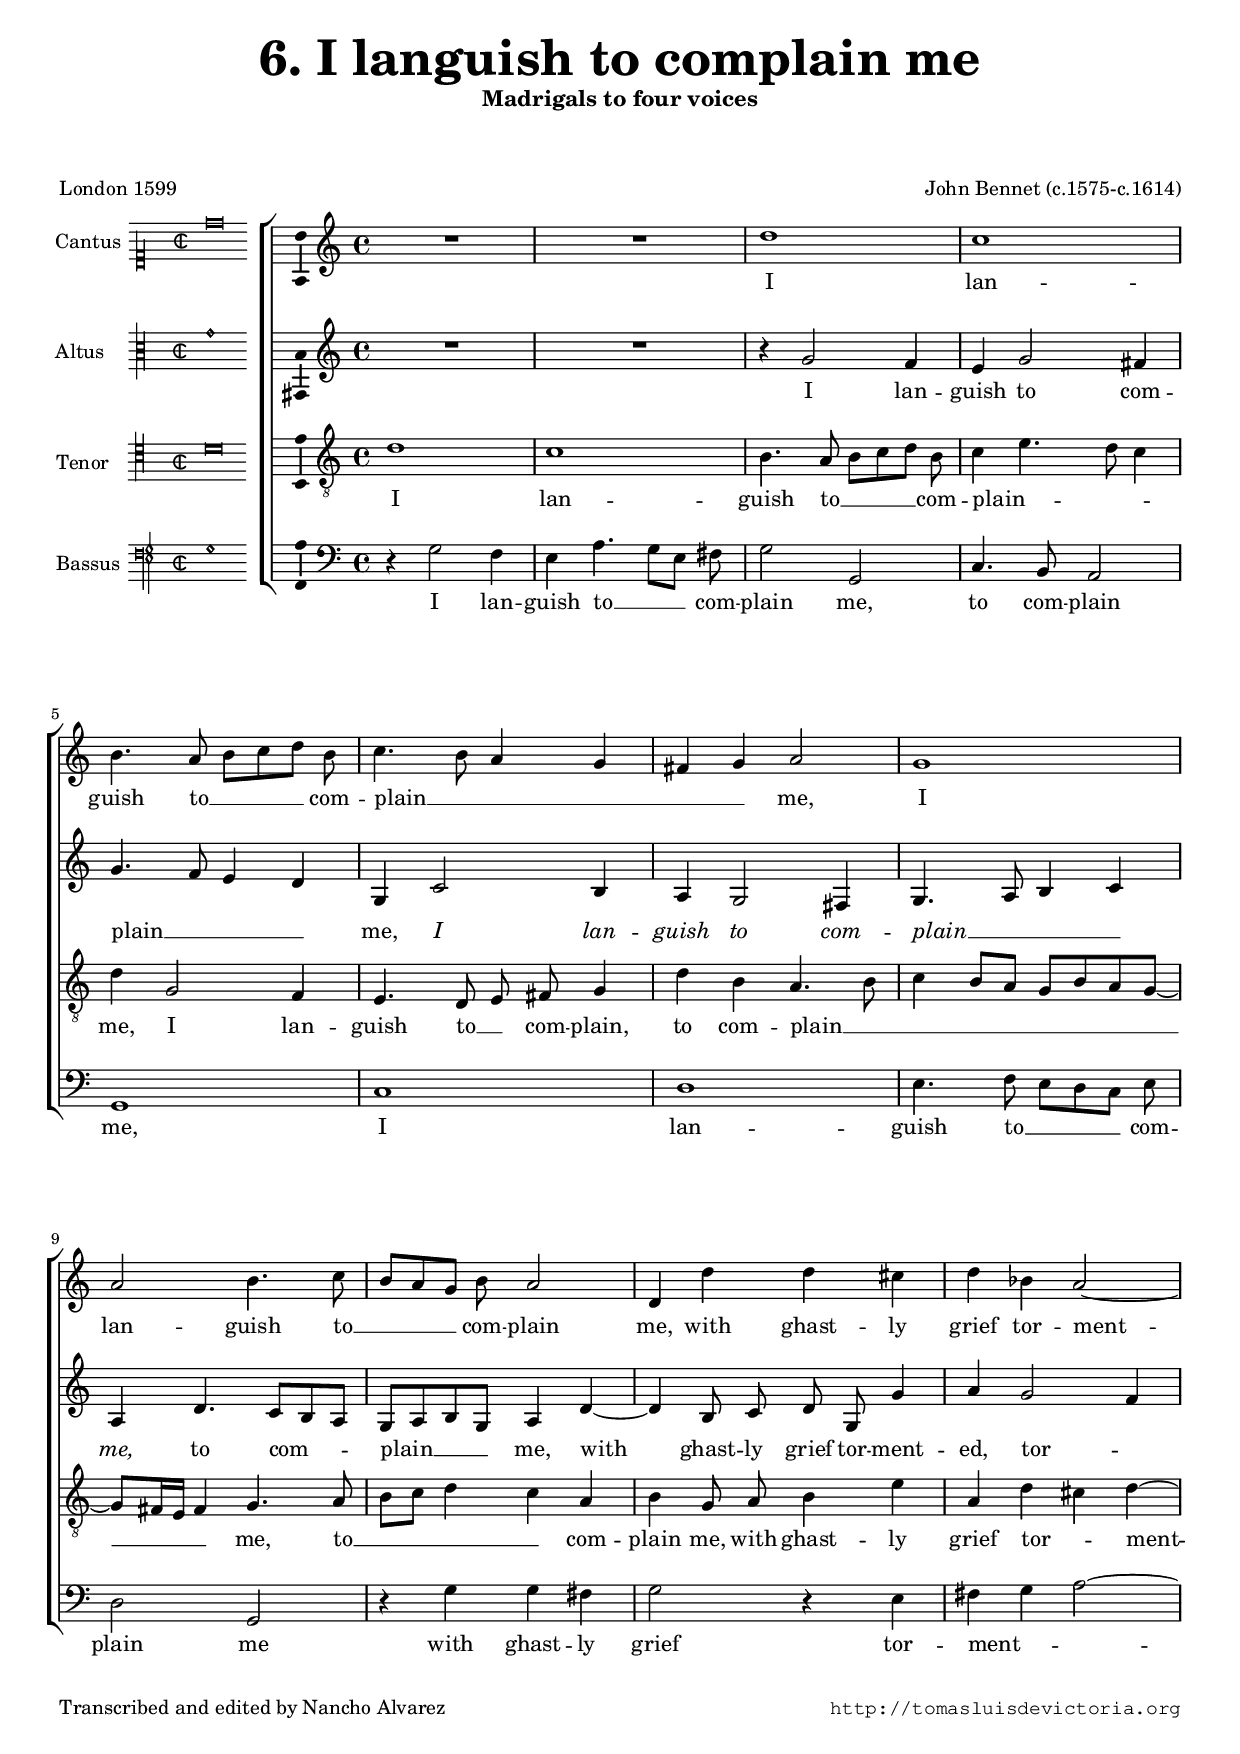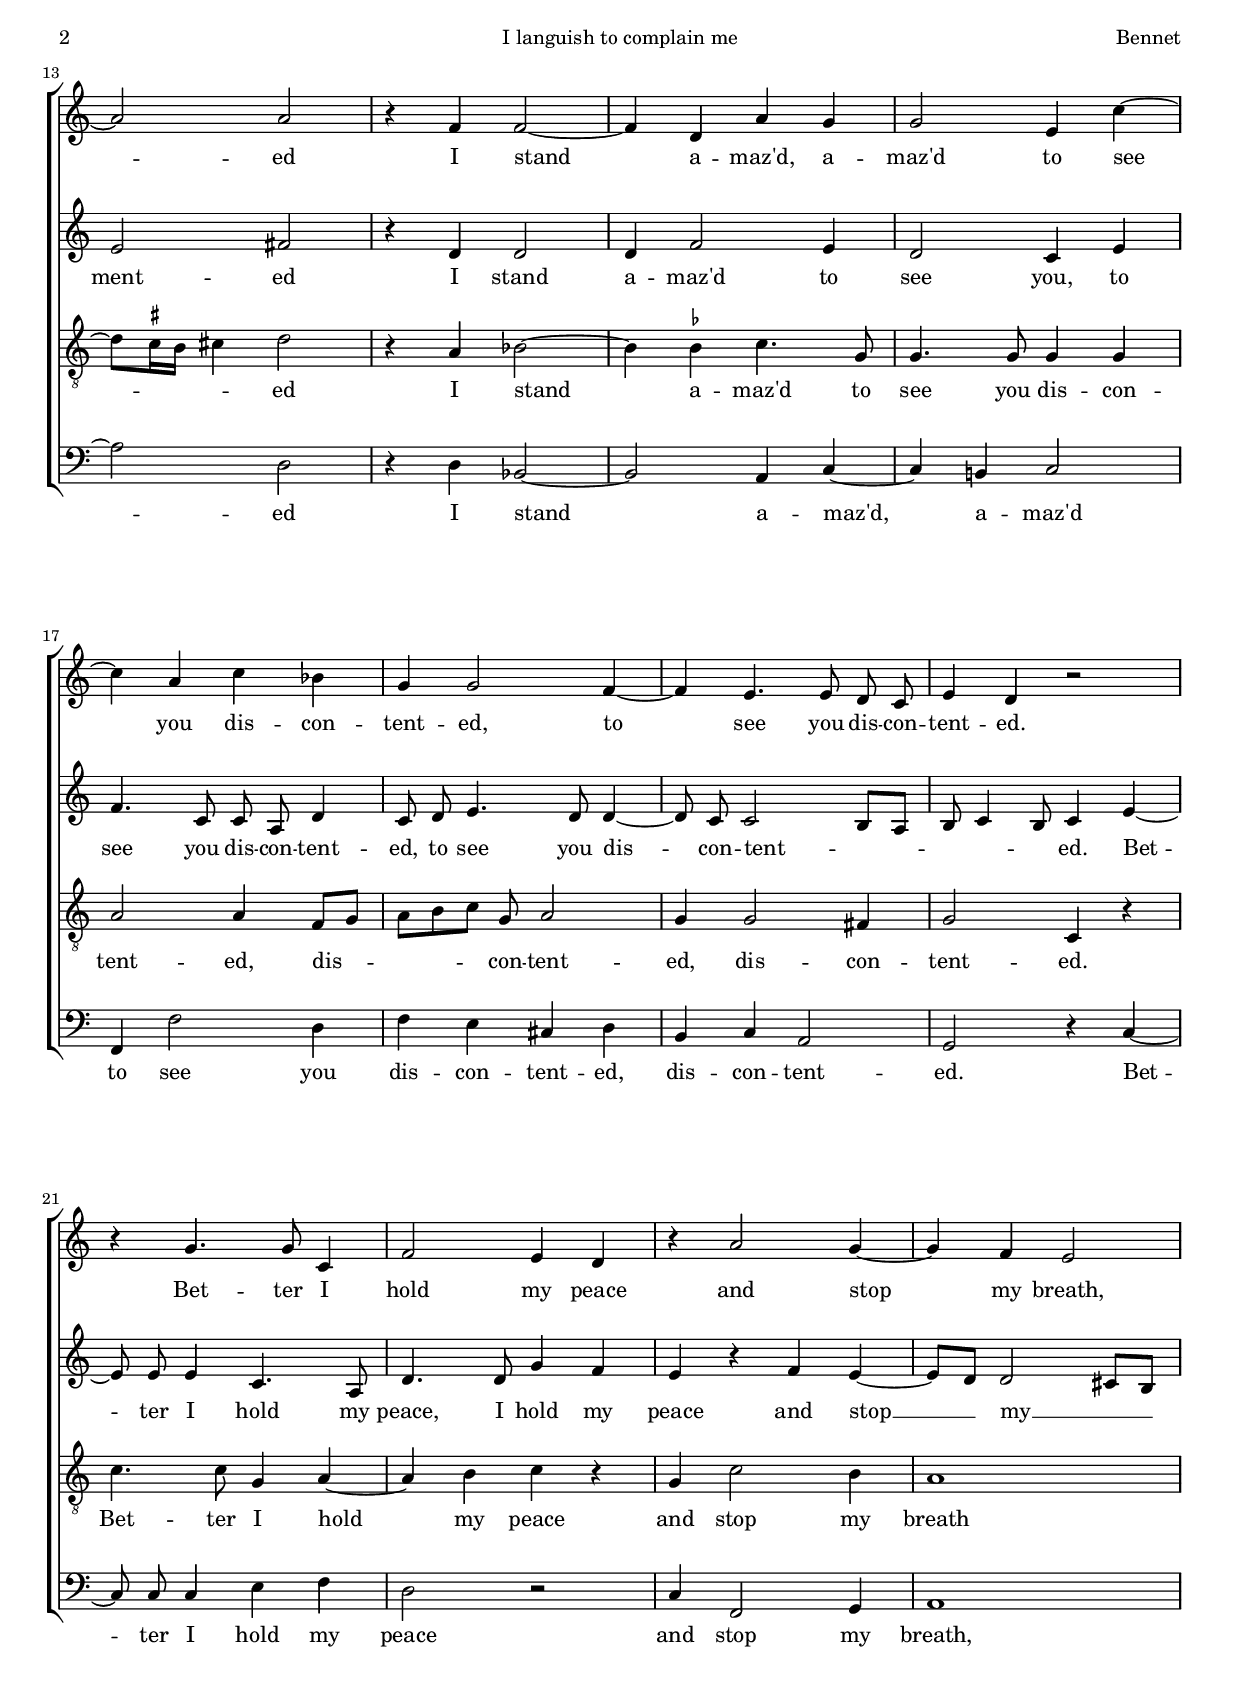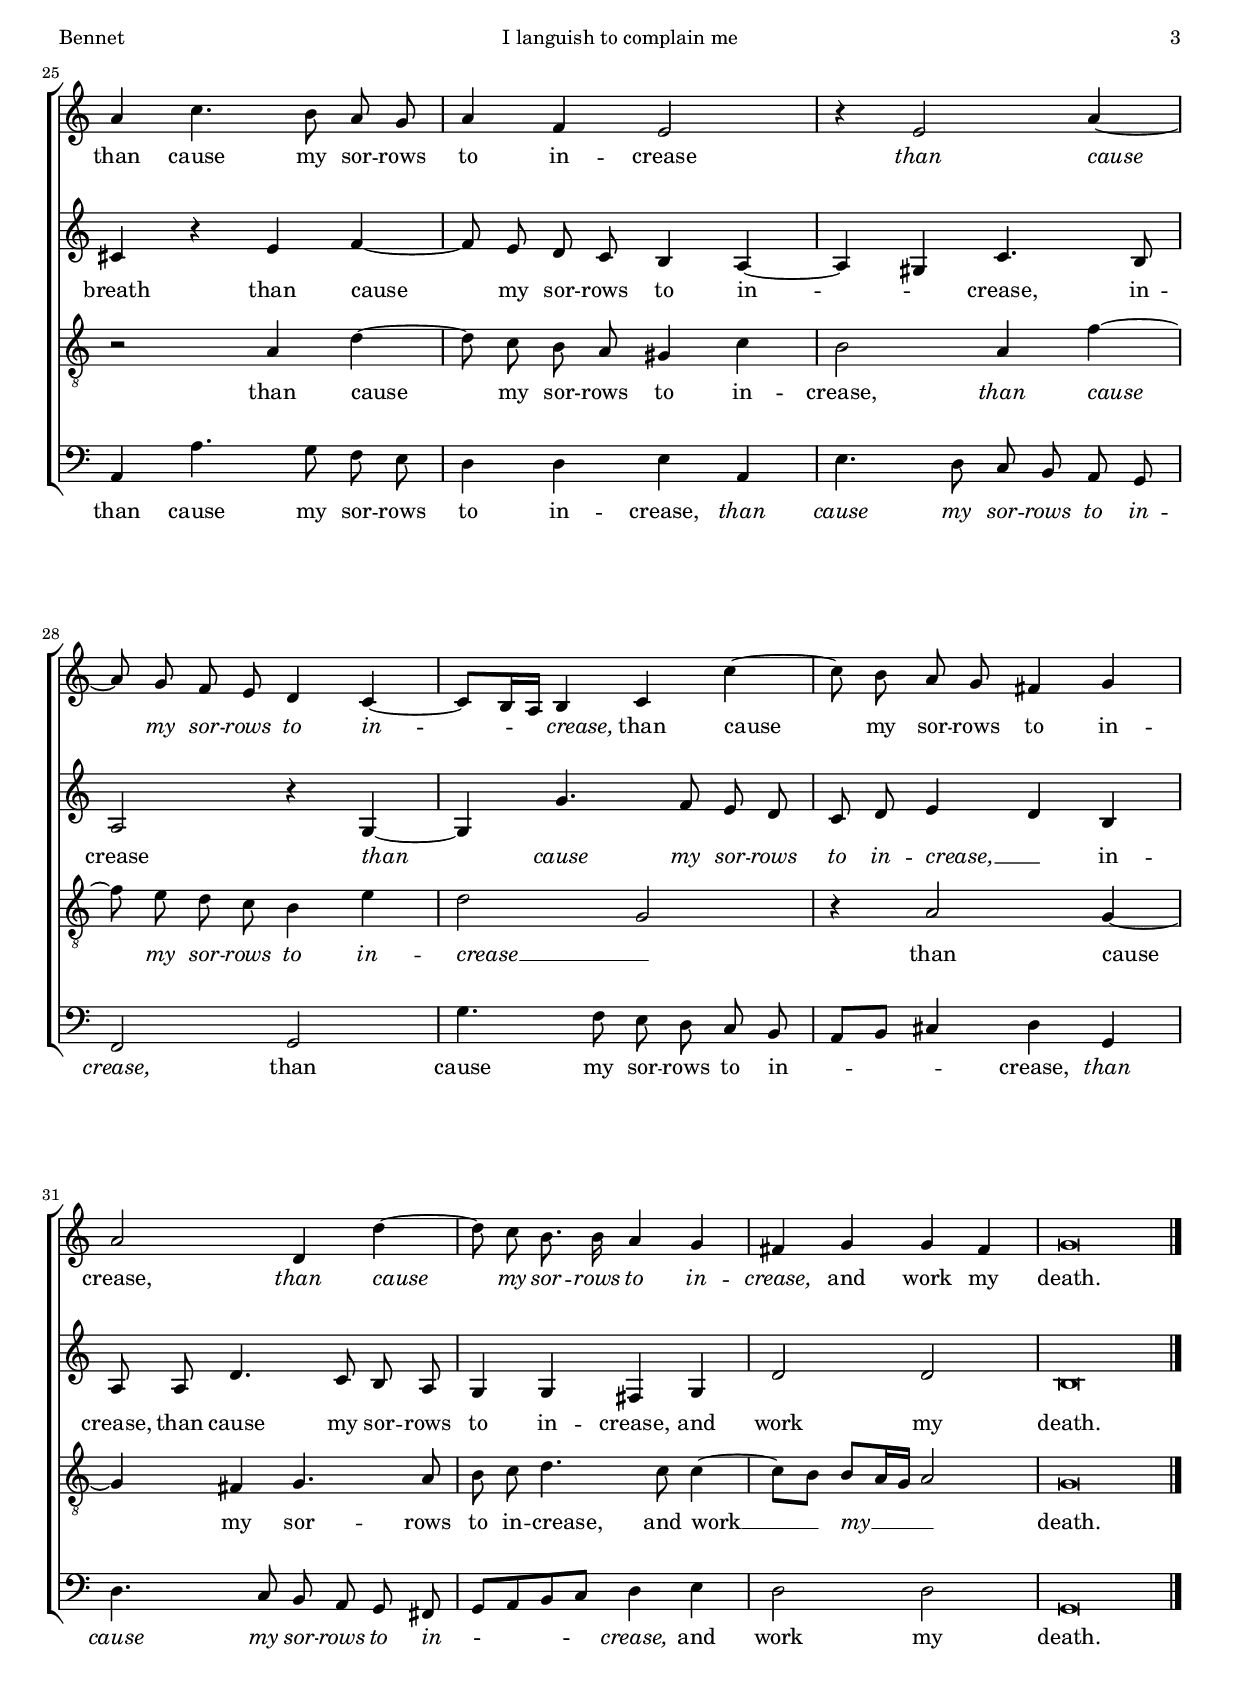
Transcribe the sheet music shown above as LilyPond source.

\version "2.18.0"

#(set-default-paper-size "a4")
#(set-global-staff-size 17.2)
#(ly:set-option 'point-and-click #f)
%mobile -s15.5 -i3.2

italicas=\override LyricText.font-shape = #'italic
rectas=\override LyricText.font-shape = #'upright
ss=\once \set suggestAccidentals = ##t
mtempo={\tempo 4 = 70}
mtempob={\tempo 4 = 35}
incipitwidth = 20
mt=#(define-music-function (parser location offset) (number?) ; move lyric text
      #{ \once \override LyricText.X-offset = -$offset #})


htitle="I languish to complain me"
hcomposer="Bennet"

\header {
	title=\markup{\fontsize #4 "6. I languish to complain me"}
	subtitle="Madrigals to four voices"
	subsubtitle=\markup{\null \vspace #2 }
	composer="John Bennet (c.1575-c.1614)"
        pdfauthor=\composer
	%opus="(-)"
	poet=\markup{"London 1599"} % Madrigalls to foure voyces newly published by Iohn Bennet his first works (1599)
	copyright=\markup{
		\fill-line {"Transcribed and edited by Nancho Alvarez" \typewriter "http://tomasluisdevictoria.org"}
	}
%	tagline=""
}

global={\key c \major \time 4/4
        \skip 1*34 \bar "|."
}


cantus=\relative c''{
	R1*2
	d1
	c
	b4. a8 b[ c d] b
	c4. b8 a4 g
	fis g a2
	g1
	a2 b4. c8
	b[ a g] b a2
	d,4 d' d cis
	d bes a2 ~
	a a
	r4 f f2 ~
	f4 d a'4 g
	g2 e4 c' ~
	c a c bes
	g g2 f4 ~
	f e4. e8 d c
	e4 d r2
	r4 g4. g8 c,4
	f2 e4 d
	r4 a'2 g4 ~
	g f e2
	a4 c4. b8 a g
	a4 f e2
	r4 e2 a4 ~
	a8 g f e d4 c ~
	c8[ b16 a] b4 c4 c' ~
	c8 b a g fis4 g
	a2 d,4 d' ~
	d8 c b8. b16 a4 g
	fis g g fis
	g\breve*1/2
}

altus=\relative c''{
	R1*2
	r4 g2 f4
	e g2 fis4
	g4. f8 e4 d
	g,4 c2 b4
	a g2 fis4
	g4. a8 b4 c
	a d4. c8[ b a]
	g[ a b g] a4 d ~
	d b8 c d g, g'4
	a g2 f4
	e2 fis
	r4 d d2
	d4 f2 e4 
	d2 c4 e
	f4. c8 c a d4
	c8 d e4. d8 d4 ~
	d8 c c2 b8[ a]
	b c4 b8 c4 e ~
	e8 e e4 c4. a8
	d4. d8 g4 f
	e r f e ~
	e8[ d] d2 cis8[ b]
	cis4 r e4 f ~
	f8 e d c b4 a ~
	a gis c4. b8
	a2 r4 g ~
	g g'4. f8 e d
	c d e4 d b
	a8 a d4. c8 b a
	g4 g fis g
	d'2 d
	b\breve*1/2
}

tenor=\relative c'{
	d1
	c
	b4. a8 b[ c d] b
	c4 e4. d8 c4
	d g,2 f4
	e4. d8 e fis g4
	d' b a4. b8
	c4 b8[ a] g[ b a g] ~
	g[ fis16 e] fis4 g4. a8
	b[ c] d4 c a % no esta claro
	b g8 a b4 e
	a, d cis d ~
	d8[ \ss cis16 b] cis!4 d2
	r4 a bes2 ~
	bes4 \ss bes c4. g8
	g4. g8 g4 g
	a2 a4 f8[ g]
	a[ b c] g a2
	g4 g2 fis4
	g2 c,4 r
	c'4. c8 g4 a ~
	a b c4 r
	g c2 b4
	a1
	r2 a4 d ~
	d8 c b a gis4 c
	b2 a4 f' ~
	f8 e d c b4 e
	d2 g,2
	r4 a2 g4 ~
	g fis g4. a8
	b8 c d4. c8 c4 ~
	c8[ b] b[ a16 g] a2
	g\breve*1/2
}

bassus=\relative c'{
	r4 g2 f4
	e a4. g8[ e] fis
	g2 g,
	c4. b8 a2
	g1
	c
	d
	e4. f8 e[ d c] e
	d2 g,
	r4 g' g fis
	g2 r4 e
	fis4 g  a2 ~
	a d,
	r4 d bes2 ~
	bes a4 c ~
	c b! c2
	f,4 f'2 d4
	f e cis d
	b c a2
	g r4 c ~
	c8 c c4 e4 f
	d2 r2
	c4 f,2 g4
	a1
	a4 a'4. g8 f e
	d4 d  e a,
	e'4. d8 c b a g
	f2 g
	g'4. f8 e d c b
	a[ b] cis4 d g,
	d'4. c8 b a g fis
	g[ a b c] d4 e
	d2 d
	g,\breve*1/2
}

textocantus=\lyricmode{
I lan -- guish to __ _ com -- plain __ _ _ _ _ _ me, % plaine
I lan -- guish to __ _ com -- plain me,
with ghast -- ly grief tor -- ment -- ed % gastly griefe
I stand a -- maz'd, a -- maz'd % ,
to see you dis -- con -- tent -- ed,
to see you dis -- con -- tent -- ed.
Bet -- ter I hold my peace
and stop my breath,
than cause my sor -- rows to in -- crease % then  rowes
\italicas
than cause my sor -- rows to in -- \mt #1 crease, \rectas
than cause my sor -- rows to in -- crease,
\italicas
than cause my sor -- rows to in -- crease,
\rectas
and work my death. % worke
}

textoaltus=\lyricmode{
I lan -- guish to com -- plain __ _ _ _ me,
\italicas I lan -- guish to com -- plain __ _ _ _ me, \rectas
to com -- plain __ me,
with ghast -- ly grief tor -- ment -- ed,
tor -- _ ment -- ed
I stand a -- maz'd to see you,
to see you dis -- con -- tent -- ed,
to see you dis -- con -- tent -- _ _ _ _ ed.
Bet -- ter I hold my peace,
I hold my peace
and stop __ my __ _ breath % my sobre re corchea
than cause my sor -- rows to in -- _ crease,
in -- crease
\italicas
than cause my sor -- rows to in -- crease, __ _
\rectas
in -- crease,
than cause my sor -- rows to in -- crease,
and work my death.
}

textotenor=\lyricmode{
I lan -- guish to __ _ com -- plain -- _ _ _ me,
I lan -- guish to __ _ com -- plain,
to com -- plain __ _ _ _ _ _ me,
to __ _ _ _ com -- plain me,
with ghast -- ly grief tor -- _ ment -- _ ed
I stand a -- maz'd to see you dis -- con -- tent -- ed,
dis -- _ con -- tent -- ed,
dis -- con -- tent -- ed.
Bet -- ter I hold my peace
and stop my breath
than cause my sor -- rows to in -- crease,
\italicas than cause my sor -- rows to in -- crease __ _ \rectas
than cause my sor -- rows to in -- \mt #1 crease,
and work __ \italicas my __ \rectas _ death.
}

textobassus=\lyricmode{
I lan -- guish to __ _ com -- plain me,
to com -- plain me,
I lan -- guish to __ _ com -- plain me
with ghast -- ly grief
tor -- ment -- _ _ ed
I stand a -- maz'd, a -- maz'd to see 
you dis -- con -- tent -- ed,
dis -- con -- tent -- ed.
Bet -- ter I hold my peace
and stop my breath,
than cause my sor -- rows to in -- crease,
\italicas 
than cause my sor -- rows to in -- crease, \rectas
than cause my sor -- rows to in -- _ _ crease,
\italicas
than cause my sor -- rows to in -- _ crease,
\rectas
and work my death.
}


incipitcantus=\markup{
	\score{
		{ 
		\set Staff.instrumentName="Cantus "
		\override NoteHead.style = #'neomensural
		\override Staff.TimeSignature.style = #'neomensural
		\cadenzaOn 
		\clef "petrucci-c1"
		\key c \major
		\time 2/2
                d''\breve
		} 

	\layout { line-width=\incipitwidth indent = 0 }
	}
}

incipitaltus=\markup{
	\score{
		{ 
		\set Staff.instrumentName="Altus    "
		\override NoteHead.style = #'neomensural 
		\override Staff.TimeSignature.style = #'neomensural
		\cadenzaOn 
		\clef "petrucci-c3"
		\key c \major
		\time 2/2
                g'1
		} 
	\layout { line-width=\incipitwidth indent = 0 }
	}
}


incipittenor=\markup{
	\score{
		{ 
		\set Staff.instrumentName="Tenor   "
		\override NoteHead.style = #'neomensural 
		\override Staff.TimeSignature.style = #'neomensural
		\cadenzaOn 
		\clef "petrucci-c4"
		\key c \major
		\time 2/2
                d'\breve
		} 
	\layout { line-width=\incipitwidth indent=0 }
	}
}

incipitbassus=\markup{
	\score{
		{ 
		\set Staff.instrumentName="Bassus "
		\override NoteHead.style = #'neomensural
		\override Staff.TimeSignature.style = #'neomensural
		\cadenzaOn 
		\clef "petrucci-f4"
		\key c \major
		\time 2/2
                g1
		} 
	\layout { line-width=\incipitwidth indent = 0 }
	}
}

%\layout {
%       \context {\Voice
%               \remove Ligature_bracket_engraver
%               \consists Mensural_ligature_engraver
%       }
%       line-width=\incipitwidth
%       indent = 0
%}



\score {\transpose c' c'{
\new ChoirStaff<<

	\new Staff <<\global
	\new Voice="v1" {
		\set Staff.instrumentName=\incipitcantus
		%\set Staff.instrumentName="Cantus "
		\clef "treble"
		\cantus }
	\new Lyrics \lyricsto "v1" {\textocantus }
	>>

	\new Staff <<\global
	\new Voice="v2" {
		\set Staff.instrumentName=\incipitaltus
		%\set Staff.instrumentName="Alto "
		\clef "treble"
		\altus }
	\new Lyrics \lyricsto "v2" {\textoaltus }
	>>
	
	\new Staff <<\global
	\new Voice="v3" {
		\set Staff.instrumentName=\incipittenor
		%\set Staff.instrumentName="Tenor "
		\clef "G_8"
		\tenor }
	\new Lyrics \lyricsto "v3" {\textotenor }
	>>

	\new Staff <<\global
	\new Voice="v4" {
		\set Staff.instrumentName=\incipitbassus
		%\set Staff.instrumentName="Bass "
		\clef "bass"
		\bassus }
	\new Lyrics \lyricsto "v4" {\textobassus }
	>>
	
>>

	} % transpose

\layout{ 
	\context {\Lyrics 
		\override VerticalAxisGroup.staff-affinity = #UP
		\override VerticalAxisGroup.nonstaff-relatedstaff-spacing =
			#'((basic-distance . 0) (minimum-distance . 0) (padding . 1))
		\override LyricText.font-size = #1.1
		\override LyricHyphen.minimum-distance = #0.5
	}
	\context {\Score 
		tempoHideNote = ##t
		\override BarNumber.padding = #2 
	}
	\context {\Voice 
		%melismaBusyProperties = #'()
		autoBeaming = ##f
	}
	\context {\Staff 
                %\RemoveEmptyStaves
                %\override VerticalAxisGroup.remove-first = ##t
		\override VerticalAxisGroup.staff-staff-spacing =
			#'((basic-distance . 11) (minimum-distance . 0) (padding . 1))
		\consists Ambitus_engraver 
		\override LigatureBracket.padding = #1
	}
}

%\midi { \mtempo }

}


\paper{
	evenHeaderMarkup=\markup  \fill-line { \fromproperty #'page:page-number-string \htitle \hcomposer }
	oddHeaderMarkup= \markup  \fill-line { \on-the-fly #not-first-page \hcomposer \on-the-fly #not-first-page \htitle \on-the-fly #not-first-page \fromproperty #'page:page-number-string }
	%system-count=6
	%page-count = 2
	systems-per-page = 3
	ragged-last-bottom = ##f
	indent=3.6\cm
	system-system-spacing =
	#'((basic-distance . 20) (minimum-distance . 0) (padding . 5))
	top-system-spacing = % header
	#'((basic-distance . 8) (minimum-distance . 0) (padding . 0))
	last-bottom-spacing = % footer
	#'((basic-distance . 12) (minimum-distance . 0) (padding . 0))
	markup-system-spacing.padding = #1.5
}
